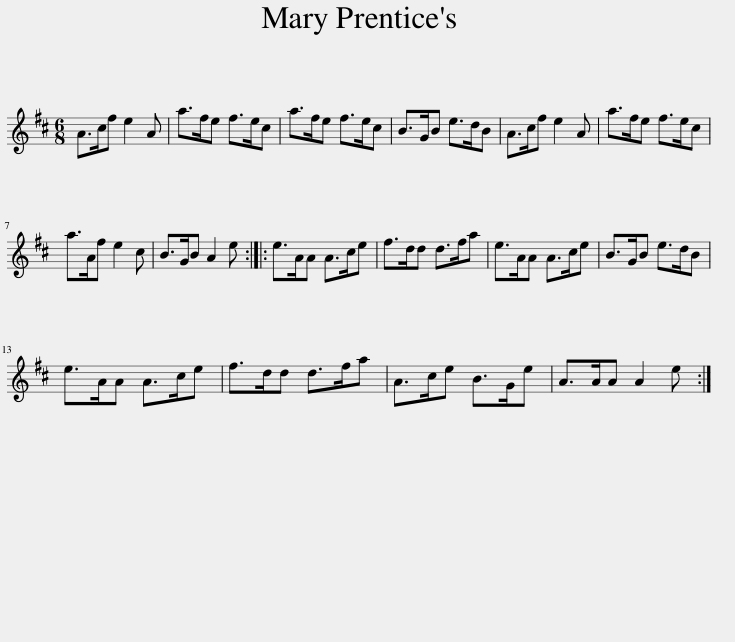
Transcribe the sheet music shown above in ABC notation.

X:1
L:1/8
M:6/8
I:linebreak $
K:D
V:1 treble
V:1
 A>cf e2 A | a>fe f>ec | a>fe f>ec | B>GB e>dB | A>cf e2 A | %5
 a>fe f>ec |$ a>Af e2 c | B>GB A2 e :: e>AA A>ce | f>dd d>fa | %10
 e>AA A>ce | B>GB e>dB |$ e>AA A>ce | f>dd d>fa | A>ce B>Ge | %15
 A>AA A2 e :| %16
